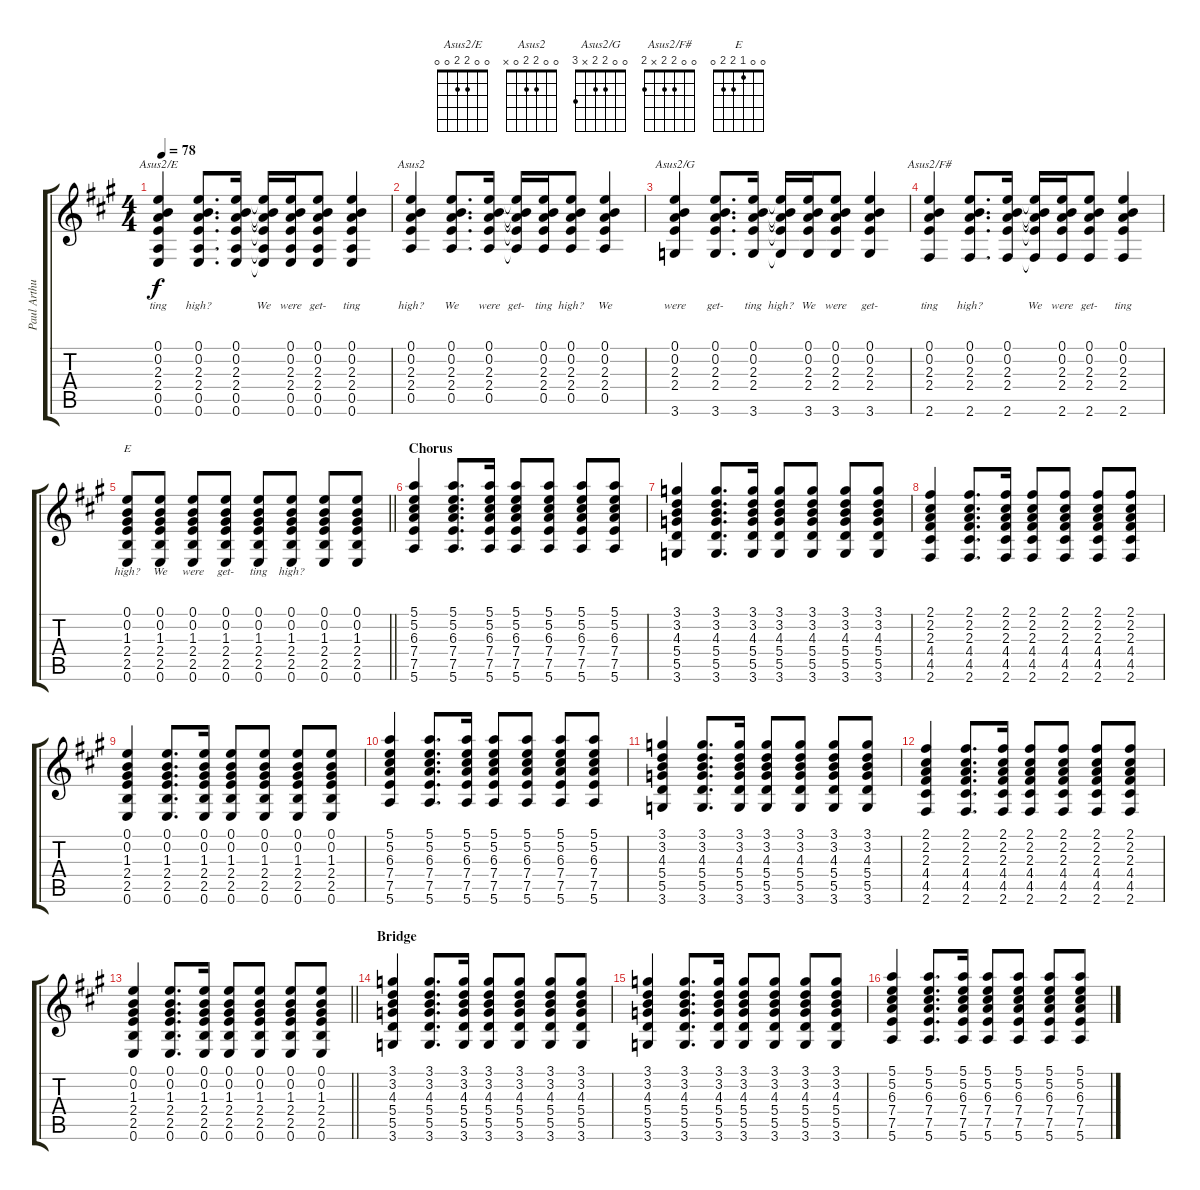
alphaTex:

\track ("Paul Arthurs (Guitar 1)" "Paul Arthu") {instrument acousticguitarsteel}
\staff {score tabs}
\tuning (E4 B3 G3 D3 A2 E2) {hide}
\chord ("Asus2/E" 0 0 2 2 0 0)
\chord ("Asus2" 0 0 2 2 0 x)
\chord ("Asus2/G" 0 0 2 2 x 3)
\chord ("Asus2/F#" 0 0 2 2 x 2)
\chord ("E" 0 0 1 2 2 0)
\ts (4 4)
\tempo 78
\clef g2
\ks a
(0.1 0.2 2.3 2.4 0.5 0.6).4{ch "Asus2/E" lyrics (0 "ting") lyrics (1 "") lyrics (2 "") lyrics (3 "") lyrics (4 "") dy f} (0.1 0.2 2.3 2.4 0.5 0.6).8{d lyrics (0 "high?") lyrics (1 "") lyrics (2 "") lyrics (3 "") lyrics (4 "")} (0.1 0.2 2.3 2.4 0.5 0.6).16{lyrics (0 "") lyrics (1 "") lyrics (2 "") lyrics (3 "") lyrics (4 "")} (0.1{t} 0.2{t} 2.3{t} 2.4{t} 0.5{t} 0.6{t}).16{lyrics (0 "We") lyrics (1 "") lyrics (2 "") lyrics (3 "") lyrics (4 "")} (0.1 0.2 2.3 2.4 0.5 0.6).16{lyrics (0 "were") lyrics (1 "") lyrics (2 "") lyrics (3 "") lyrics (4 "")} (0.1 0.2 2.3 2.4 0.5 0.6).8{lyrics (0 "get-") lyrics (1 "") lyrics (2 "") lyrics (3 "") lyrics (4 "")} (0.1 0.2 2.3 2.4 0.5 0.6).4{lyrics (0 "ting") lyrics (1 "") lyrics (2 "") lyrics (3 "") lyrics (4 "")} |
(0.1 0.2 2.3 2.4 0.5).4{ch "Asus2" lyrics (0 "high?") lyrics (1 "") lyrics (2 "") lyrics (3 "") lyrics (4 "")} (0.1 0.2 2.3 2.4 0.5).8{d lyrics (0 "We") lyrics (1 "") lyrics (2 "") lyrics (3 "") lyrics (4 "")} (0.1 0.2 2.3 2.4 0.5).16{lyrics (0 "were") lyrics (1 "") lyrics (2 "") lyrics (3 "") lyrics (4 "")} (0.1{t} 0.2{t} 2.3{t} 2.4{t} 0.5{t}).16{lyrics (0 "get-") lyrics (1 "") lyrics (2 "") lyrics (3 "") lyrics (4 "")} (0.1 0.2 2.3 2.4 0.5).16{lyrics (0 "ting") lyrics (1 "") lyrics (2 "") lyrics (3 "") lyrics (4 "")} (0.1 0.2 2.3 2.4 0.5).8{lyrics (0 "high?") lyrics (1 "") lyrics (2 "") lyrics (3 "") lyrics (4 "")} (0.1 0.2 2.3 2.4 0.5).4{lyrics (0 "We") lyrics (1 "") lyrics (2 "") lyrics (3 "") lyrics (4 "")} |
(0.1 0.2 2.3 2.4 3.6).4{ch "Asus2/G" lyrics (0 "were") lyrics (1 "") lyrics (2 "") lyrics (3 "") lyrics (4 "")} (0.1 0.2 2.3 2.4 3.6).8{d lyrics (0 "get-") lyrics (1 "") lyrics (2 "") lyrics (3 "") lyrics (4 "")} (0.1 0.2 2.3 2.4 3.6).16{lyrics (0 "ting") lyrics (1 "") lyrics (2 "") lyrics (3 "") lyrics (4 "")} (0.1{t} 0.2{t} 2.3{t} 2.4{t} 3.6{t}).16{lyrics (0 "high?") lyrics (1 "") lyrics (2 "") lyrics (3 "") lyrics (4 "")} (0.1 0.2 2.3 2.4 3.6).16{lyrics (0 "We") lyrics (1 "") lyrics (2 "") lyrics (3 "") lyrics (4 "")} (0.1 0.2 2.3 2.4 3.6).8{lyrics (0 "were") lyrics (1 "") lyrics (2 "") lyrics (3 "") lyrics (4 "")} (0.1 0.2 2.3 2.4 3.6).4{lyrics (0 "get-") lyrics (1 "") lyrics (2 "") lyrics (3 "") lyrics (4 "")} |
(0.1 0.2 2.3 2.4 2.6).4{ch "Asus2/F#" lyrics (0 "ting") lyrics (1 "") lyrics (2 "") lyrics (3 "") lyrics (4 "")} (0.1 0.2 2.3 2.4 2.6).8{d lyrics (0 "high?") lyrics (1 "") lyrics (2 "") lyrics (3 "") lyrics (4 "")} (0.1 0.2 2.3 2.4 2.6).16{lyrics (0 "") lyrics (1 "") lyrics (2 "") lyrics (3 "") lyrics (4 "")} (0.1{t} 0.2{t} 2.3{t} 2.4{t} 2.6{t}).16{lyrics (0 "We") lyrics (1 "") lyrics (2 "") lyrics (3 "") lyrics (4 "")} (0.1 0.2 2.3 2.4 2.6).16{lyrics (0 "were") lyrics (1 "") lyrics (2 "") lyrics (3 "") lyrics (4 "")} (0.1 0.2 2.3 2.4 2.6).8{lyrics (0 "get-") lyrics (1 "") lyrics (2 "") lyrics (3 "") lyrics (4 "")} (0.1 0.2 2.3 2.4 2.6).4{lyrics (0 "ting") lyrics (1 "") lyrics (2 "") lyrics (3 "") lyrics (4 "")} |
\barLineRight lightlight
(0.1 0.2 1.3 2.4 2.5 0.6).8{ch "E" lyrics (0 "high?") lyrics (1 "") lyrics (2 "") lyrics (3 "") lyrics (4 "") instrument overdrivenguitar} (0.1 0.2 1.3 2.4 2.5 0.6).8{lyrics (0 "We") lyrics (1 "") lyrics (2 "") lyrics (3 "") lyrics (4 "")} (0.1 0.2 1.3 2.4 2.5 0.6).8{lyrics (0 "were") lyrics (1 "") lyrics (2 "") lyrics (3 "") lyrics (4 "")} (0.1 0.2 1.3 2.4 2.5 0.6).8{lyrics (0 "get-") lyrics (1 "") lyrics (2 "") lyrics (3 "") lyrics (4 "")} (0.1 0.2 1.3 2.4 2.5 0.6).8{lyrics (0 "ting") lyrics (1 "") lyrics (2 "") lyrics (3 "") lyrics (4 "")} (0.1 0.2 1.3 2.4 2.5 0.6).8{lyrics (0 "high?") lyrics (1 "") lyrics (2 "") lyrics (3 "") lyrics (4 "")} (0.1 0.2 1.3 2.4 2.5 0.6).8 (0.1 0.2 1.3 2.4 2.5 0.6).8 |
\section ("" "Chorus")
(5.1 5.2 6.3 7.4 7.5 5.6).4 (5.1 5.2 6.3 7.4 7.5 5.6).8{d} (5.1 5.2 6.3 7.4 7.5 5.6).16 (5.1 5.2 6.3 7.4 7.5 5.6).8 (5.1 5.2 6.3 7.4 7.5 5.6).8 (5.1 5.2 6.3 7.4 7.5 5.6).8 (5.1 5.2 6.3 7.4 7.5 5.6).8 |
(3.1 3.2 4.3 5.4 5.5 3.6).4 (3.1 3.2 4.3 5.4 5.5 3.6).8{d} (3.1 3.2 4.3 5.4 5.5 3.6).16 (3.1 3.2 4.3 5.4 5.5 3.6).8 (3.1 3.2 4.3 5.4 5.5 3.6).8 (3.1 3.2 4.3 5.4 5.5 3.6).8 (3.1 3.2 4.3 5.4 5.5 3.6).8 |
(2.1 2.2 2.3 4.4 4.5 2.6).4 (2.1 2.2 2.3 4.4 4.5 2.6).8{d} (2.1 2.2 2.3 4.4 4.5 2.6).16 (2.1 2.2 2.3 4.4 4.5 2.6).8 (2.1 2.2 2.3 4.4 4.5 2.6).8 (2.1 2.2 2.3 4.4 4.5 2.6).8 (2.1 2.2 2.3 4.4 4.5 2.6).8 |
(0.1 0.2 1.3 2.4 2.5 0.6).4 (0.1 0.2 1.3 2.4 2.5 0.6).8{d} (0.1 0.2 1.3 2.4 2.5 0.6).16 (0.1 0.2 1.3 2.4 2.5 0.6).8 (0.1 0.2 1.3 2.4 2.5 0.6).8 (0.1 0.2 1.3 2.4 2.5 0.6).8 (0.1 0.2 1.3 2.4 2.5 0.6).8 |
(5.1 5.2 6.3 7.4 7.5 5.6).4 (5.1 5.2 6.3 7.4 7.5 5.6).8{d} (5.1 5.2 6.3 7.4 7.5 5.6).16 (5.1 5.2 6.3 7.4 7.5 5.6).8 (5.1 5.2 6.3 7.4 7.5 5.6).8 (5.1 5.2 6.3 7.4 7.5 5.6).8 (5.1 5.2 6.3 7.4 7.5 5.6).8 |
(3.1 3.2 4.3 5.4 5.5 3.6).4 (3.1 3.2 4.3 5.4 5.5 3.6).8{d} (3.1 3.2 4.3 5.4 5.5 3.6).16 (3.1 3.2 4.3 5.4 5.5 3.6).8 (3.1 3.2 4.3 5.4 5.5 3.6).8 (3.1 3.2 4.3 5.4 5.5 3.6).8 (3.1 3.2 4.3 5.4 5.5 3.6).8 |
(2.1 2.2 2.3 4.4 4.5 2.6).4 (2.1 2.2 2.3 4.4 4.5 2.6).8{d} (2.1 2.2 2.3 4.4 4.5 2.6).16 (2.1 2.2 2.3 4.4 4.5 2.6).8 (2.1 2.2 2.3 4.4 4.5 2.6).8 (2.1 2.2 2.3 4.4 4.5 2.6).8 (2.1 2.2 2.3 4.4 4.5 2.6).8 |
\barLineRight lightlight
(0.1 0.2 1.3 2.4 2.5 0.6).4 (0.1 0.2 1.3 2.4 2.5 0.6).8{d} (0.1 0.2 1.3 2.4 2.5 0.6).16 (0.1 0.2 1.3 2.4 2.5 0.6).8 (0.1 0.2 1.3 2.4 2.5 0.6).8 (0.1 0.2 1.3 2.4 2.5 0.6).8 (0.1 0.2 1.3 2.4 2.5 0.6).8 |
\section ("" "Bridge")
(3.1 3.2 4.3 5.4 5.5 3.6).4 (3.1 3.2 4.3 5.4 5.5 3.6).8{d} (3.1 3.2 4.3 5.4 5.5 3.6).16 (3.1 3.2 4.3 5.4 5.5 3.6).8 (3.1 3.2 4.3 5.4 5.5 3.6).8 (3.1 3.2 4.3 5.4 5.5 3.6).8 (3.1 3.2 4.3 5.4 5.5 3.6).8 |
(3.1 3.2 4.3 5.4 5.5 3.6).4 (3.1 3.2 4.3 5.4 5.5 3.6).8{d} (3.1 3.2 4.3 5.4 5.5 3.6).16 (3.1 3.2 4.3 5.4 5.5 3.6).8 (3.1 3.2 4.3 5.4 5.5 3.6).8 (3.1 3.2 4.3 5.4 5.5 3.6).8 (3.1 3.2 4.3 5.4 5.5 3.6).8 |
(5.1 5.2 6.3 7.4 7.5 5.6).4 (5.1 5.2 6.3 7.4 7.5 5.6).8{d} (5.1 5.2 6.3 7.4 7.5 5.6).16 (5.1 5.2 6.3 7.4 7.5 5.6).8 (5.1 5.2 6.3 7.4 7.5 5.6).8 (5.1 5.2 6.3 7.4 7.5 5.6).8 (5.1 5.2 6.3 7.4 7.5 5.6).8
